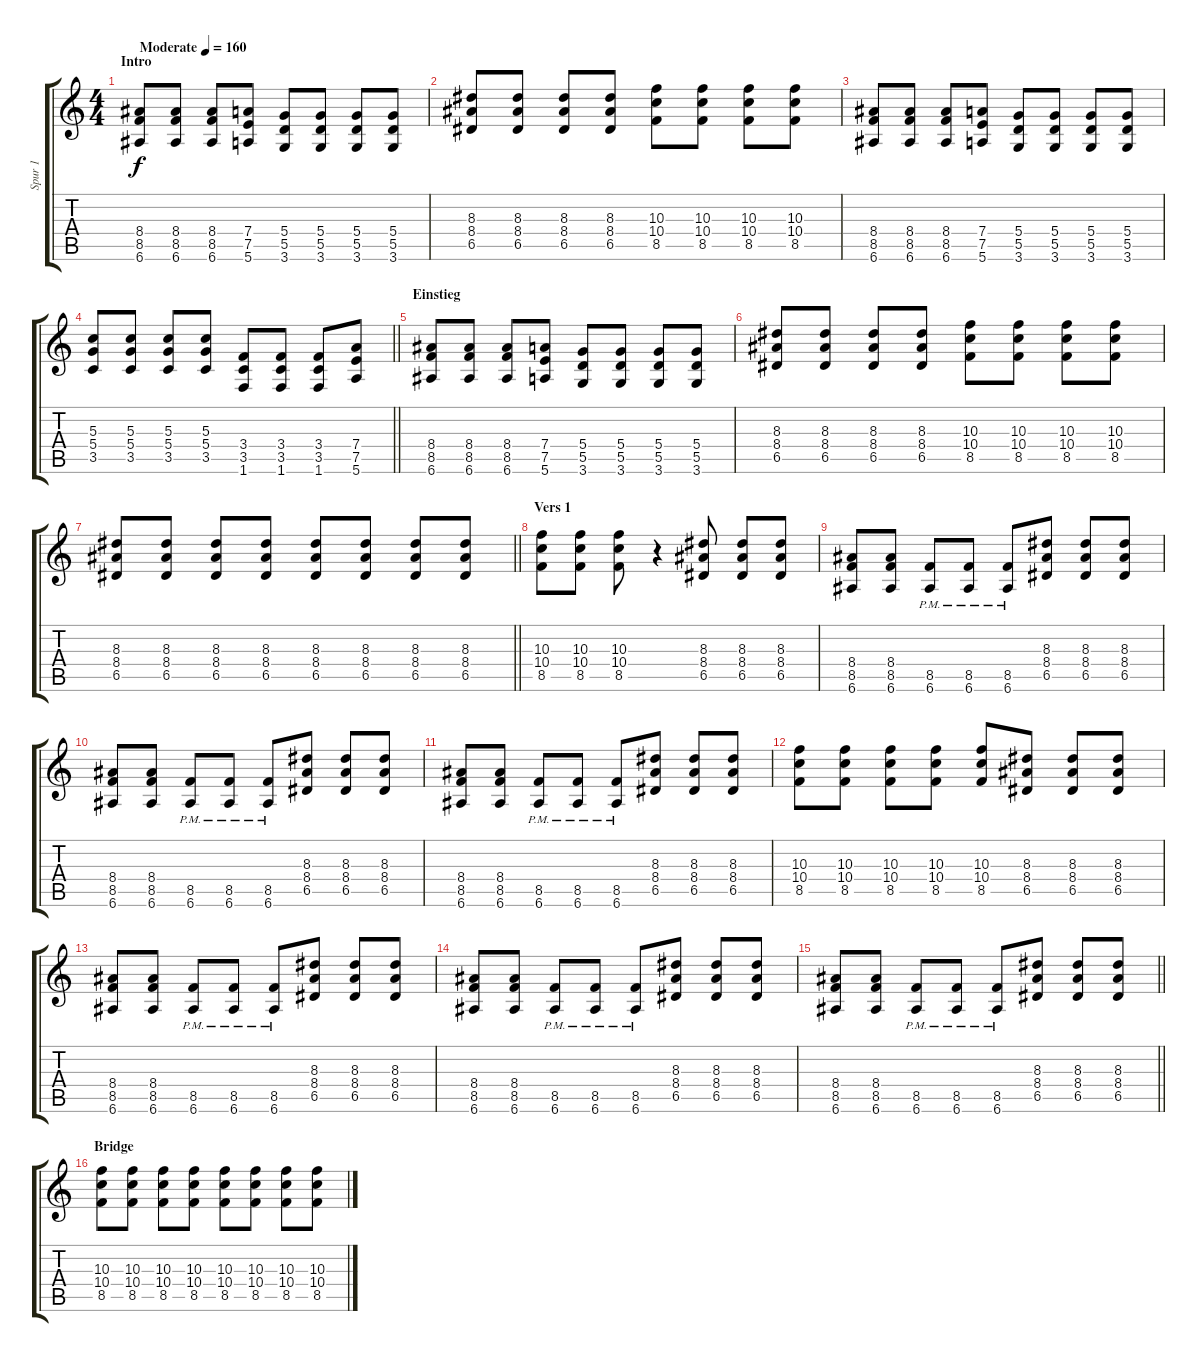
\track ("Spur 1" "Spur 1") {instrument distortionguitar}
\staff {score tabs}
\tuning (E4 B3 G3 D3 A2 E2) {hide}
\ts (4 4)
\section ("" "Intro")
\tempo (160 "Moderate")
\clef g2
\ks c
(8.4 8.5 6.6).8{dy f instrument distortionguitar} (8.4 8.5 6.6).8 (8.4 8.5 6.6).8 (7.4 7.5 5.6).8 (5.4 5.5 3.6).8 (5.4 5.5 3.6).8 (5.4 5.5 3.6).8 (5.4 5.5 3.6).8 |
(8.3 8.4 6.5).8 (8.3 8.4 6.5).8 (8.3 8.4 6.5).8 (8.3 8.4 6.5).8 (10.3 10.4 8.5).8 (10.3 10.4 8.5).8 (10.3 10.4 8.5).8 (10.3 10.4 8.5).8 |
(8.4 8.5 6.6).8 (8.4 8.5 6.6).8 (8.4 8.5 6.6).8 (7.4 7.5 5.6).8 (5.4 5.5 3.6).8 (5.4 5.5 3.6).8 (5.4 5.5 3.6).8 (5.4 5.5 3.6).8 |
\barLineRight lightlight
(5.3 5.4 3.5).8 (5.3 5.4 3.5).8 (5.3 5.4 3.5).8 (5.3 5.4 3.5).8 (3.4 3.5 1.6).8 (3.4 3.5 1.6).8 (3.4 3.5 1.6).8 (7.4 7.5 5.6).8 |
\section ("" "Einstieg")
(8.4 8.5 6.6).8 (8.4 8.5 6.6).8 (8.4 8.5 6.6).8 (7.4 7.5 5.6).8 (5.4 5.5 3.6).8 (5.4 5.5 3.6).8 (5.4 5.5 3.6).8 (5.4 5.5 3.6).8 |
(8.3 8.4 6.5).8 (8.3 8.4 6.5).8 (8.3 8.4 6.5).8 (8.3 8.4 6.5).8 (10.3 10.4 8.5).8 (10.3 10.4 8.5).8 (10.3 10.4 8.5).8 (10.3 10.4 8.5).8 |
\barLineRight lightlight
(8.3 8.4 6.5).8 (8.3 8.4 6.5).8 (8.3 8.4 6.5).8 (8.3 8.4 6.5).8 (8.3 8.4 6.5).8 (8.3 8.4 6.5).8 (8.3 8.4 6.5).8 (8.3 8.4 6.5).8 |
\section ("" "Vers 1")
(10.3 10.4 8.5).8 (10.3 10.4 8.5).8 (10.3 10.4 8.5).8 r.4 (8.3 8.4 6.5).8 (8.3 8.4 6.5).8 (8.3 8.4 6.5).8 |
(8.4 8.5 6.6).8 (8.4 8.5 6.6).8 (8.5{pm} 6.6{pm}).8 (8.5{pm} 6.6{pm}).8 (8.5{pm} 6.6{pm}).8 (8.3 8.4 6.5).8 (8.3 8.4 6.5).8 (8.3 8.4 6.5).8 |
(8.4 8.5 6.6).8 (8.4 8.5 6.6).8 (8.5{pm} 6.6{pm}).8 (8.5{pm} 6.6{pm}).8 (8.5{pm} 6.6{pm}).8 (8.3 8.4 6.5).8 (8.3 8.4 6.5).8 (8.3 8.4 6.5).8 |
(8.4 8.5 6.6).8 (8.4 8.5 6.6).8 (8.5{pm} 6.6{pm}).8 (8.5{pm} 6.6{pm}).8 (8.5{pm} 6.6{pm}).8 (8.3 8.4 6.5).8 (8.3 8.4 6.5).8 (8.3 8.4 6.5).8 |
(10.3 10.4 8.5).8 (10.3 10.4 8.5).8 (10.3 10.4 8.5).8 (10.3 10.4 8.5).8 (10.3 10.4 8.5).8 (8.3 8.4 6.5).8 (8.3 8.4 6.5).8 (8.3 8.4 6.5).8 |
(8.4 8.5 6.6).8 (8.4 8.5 6.6).8 (8.5{pm} 6.6{pm}).8 (8.5{pm} 6.6{pm}).8 (8.5{pm} 6.6{pm}).8 (8.3 8.4 6.5).8 (8.3 8.4 6.5).8 (8.3 8.4 6.5).8 |
(8.4 8.5 6.6).8 (8.4 8.5 6.6).8 (8.5{pm} 6.6{pm}).8 (8.5{pm} 6.6{pm}).8 (8.5{pm} 6.6{pm}).8 (8.3 8.4 6.5).8 (8.3 8.4 6.5).8 (8.3 8.4 6.5).8 |
\barLineRight lightlight
(8.4 8.5 6.6).8 (8.4 8.5 6.6).8 (8.5{pm} 6.6{pm}).8 (8.5{pm} 6.6{pm}).8 (8.5{pm} 6.6{pm}).8 (8.3 8.4 6.5).8 (8.3 8.4 6.5).8 (8.3 8.4 6.5).8 |
\section ("" "Bridge")
(10.3 10.4 8.5).8 (10.3 10.4 8.5).8 (10.3 10.4 8.5).8 (10.3 10.4 8.5).8 (10.3 10.4 8.5).8 (10.3 10.4 8.5).8 (10.3 10.4 8.5).8 (10.3 10.4 8.5).8
